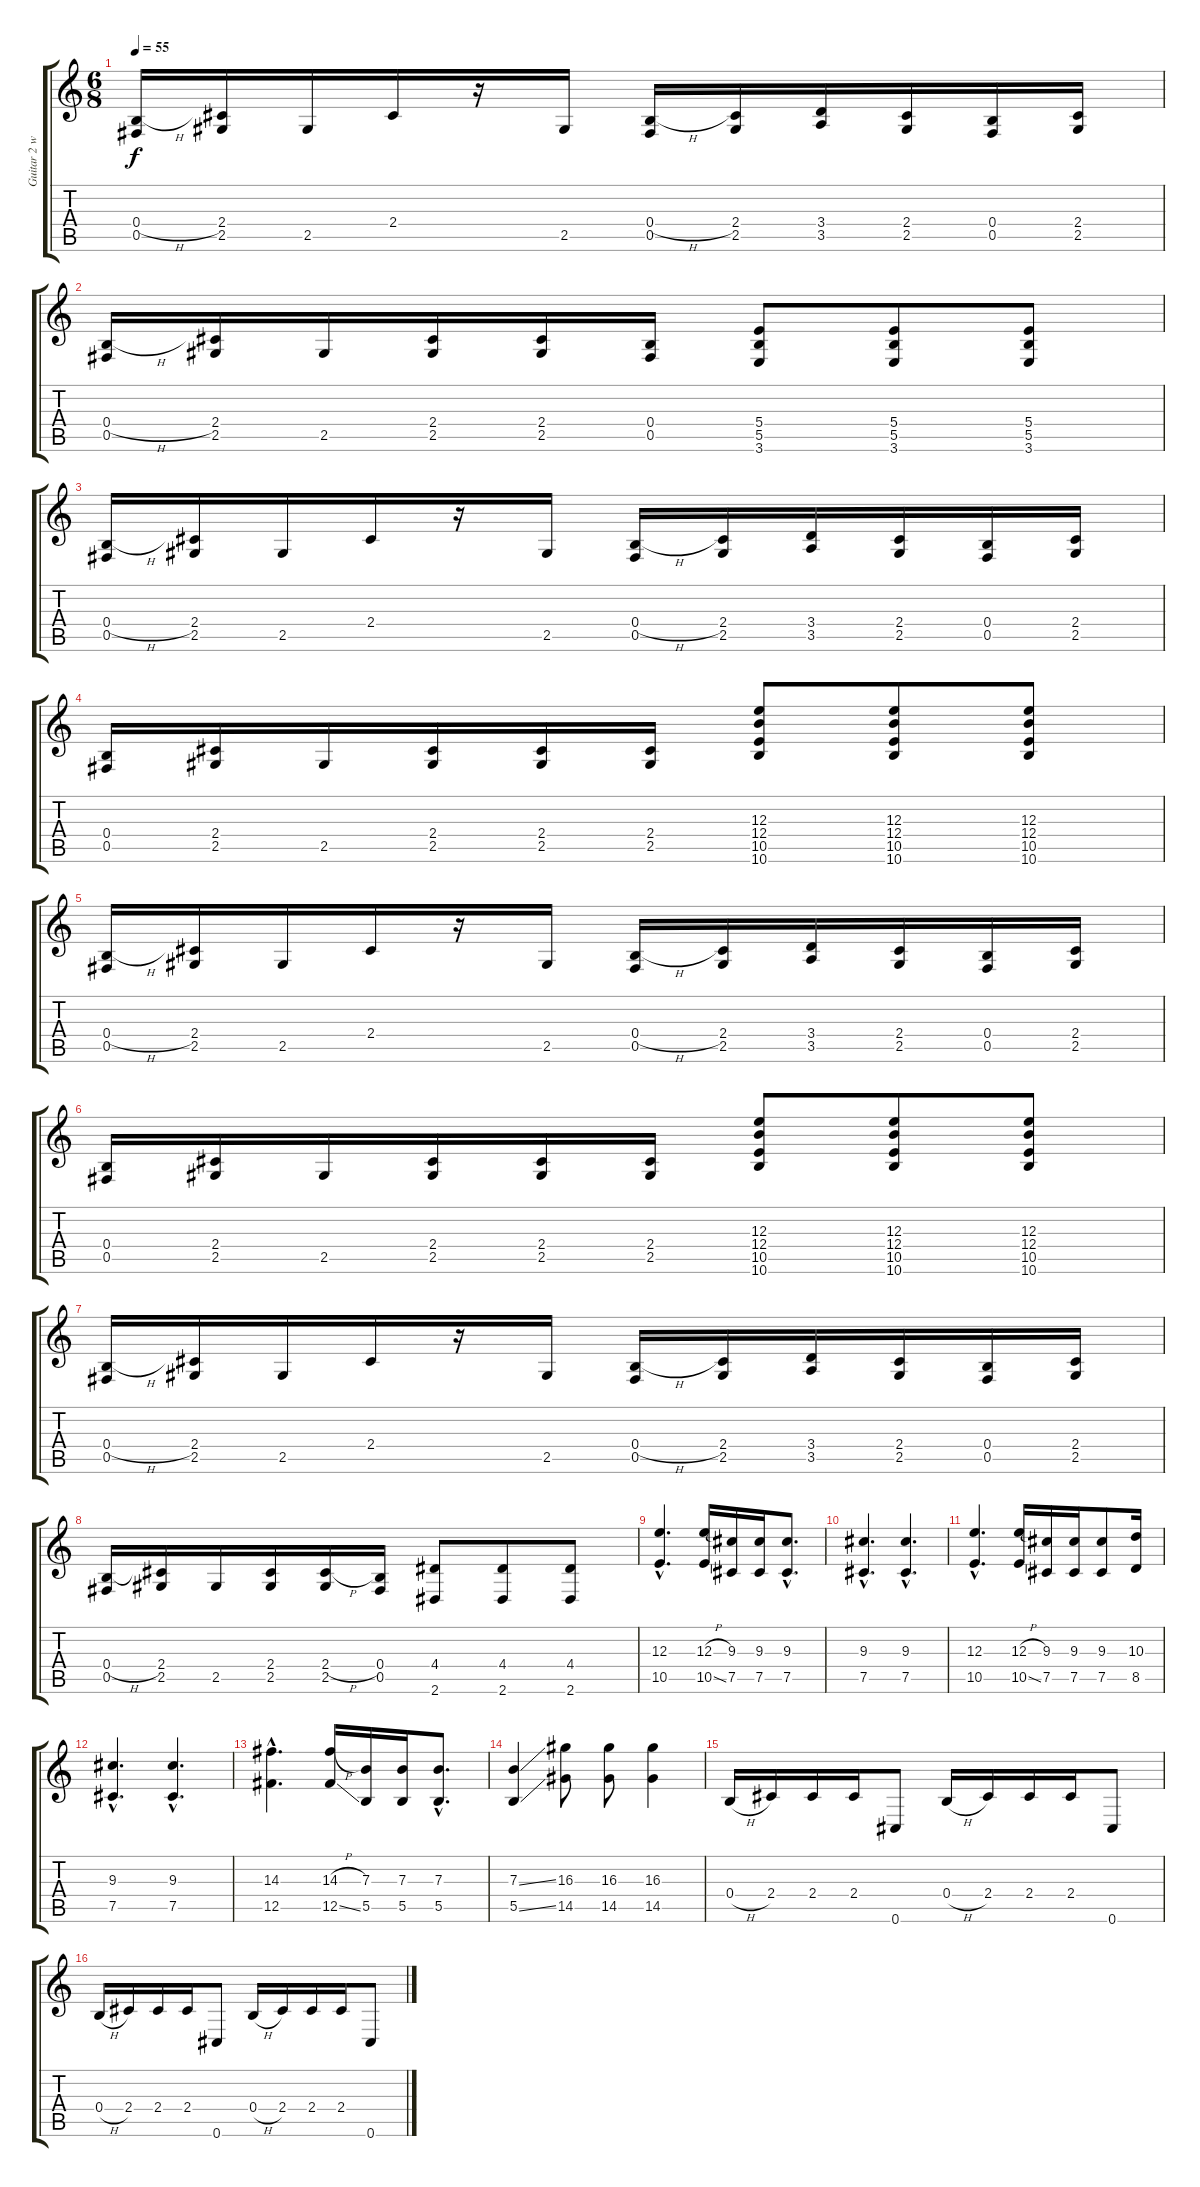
\track ("Guitar 2 w/ Distorsion" "Guitar 2 w") {instrument distortionguitar}
\staff {score tabs}
\tuning (Db4 Ab3 E3 B2 Gb2 Db2) {hide}
\ts (6 8)
\tempo 55
\clef g2
\ks c
(0.4{h} 0.5).16{dy f} (2.4 2.5).16 2.5.16 2.4.16 r.16 2.5.16 (0.4{h} 0.5).16 (2.4 2.5).16 (3.4 3.5).16 (2.4 2.5).16 (0.4 0.5).16 (2.4 2.5).16 |
(0.4{h} 0.5).16 (2.4 2.5).16 2.5.16 (2.4 2.5).16 (2.4 2.5).16 (0.4 0.5).16 (5.4 5.5 3.6).8 (5.4 5.5 3.6).8 (5.4 5.5 3.6).8 |
(0.4{h} 0.5).16 (2.4 2.5).16 2.5.16 2.4.16 r.16 2.5.16 (0.4{h} 0.5).16 (2.4 2.5).16 (3.4 3.5).16 (2.4 2.5).16 (0.4 0.5).16 (2.4 2.5).16 |
(0.4 0.5).16 (2.4 2.5).16 2.5.16 (2.4 2.5).16 (2.4 2.5).16 (2.4 2.5).16 (12.3 12.4 10.5 10.6).8 (12.3 12.4 10.5 10.6).8 (12.3 12.4 10.5 10.6).8 |
(0.4{h} 0.5).16 (2.4 2.5).16 2.5.16 2.4.16 r.16 2.5.16 (0.4{h} 0.5).16 (2.4 2.5).16 (3.4 3.5).16 (2.4 2.5).16 (0.4 0.5).16 (2.4 2.5).16 |
(0.4 0.5).16 (2.4 2.5).16 2.5.16 (2.4 2.5).16 (2.4 2.5).16 (2.4 2.5).16 (12.3 12.4 10.5 10.6).8 (12.3 12.4 10.5 10.6).8 (12.3 12.4 10.5 10.6).8 |
(0.4{h} 0.5).16 (2.4 2.5).16 2.5.16 2.4.16 r.16 2.5.16 (0.4{h} 0.5).16 (2.4 2.5).16 (3.4 3.5).16 (2.4 2.5).16 (0.4 0.5).16 (2.4 2.5).16 |
(0.4{h} 0.5).16 (2.4 2.5).16 2.5.16 (2.4 2.5).16 (2.4{h} 2.5).16 (0.4 0.5).16 (4.4 2.6).8 (4.4 2.6).8 (4.4 2.6).8 |
(12.3{hac} 10.5{hac}).4{d} (12.3{h} 10.5{ss}).16 (9.3 7.5).16 (9.3 7.5).16 (9.3{hac} 7.5{hac}).8{d} |
(9.3{hac} 7.5{hac}).4{d} (9.3{hac} 7.5{hac}).4{d} |
(12.3{hac} 10.5{hac}).4{d} (12.3{h} 10.5{ss}).16 (9.3 7.5).16 (9.3 7.5).16 (9.3 7.5).8 (10.3 8.5).16 |
(9.3{hac} 7.5{hac}).4{d} (9.3{hac} 7.5{hac}).4{d} |
(14.3{hac} 12.5{hac}).4{d} (14.3{h} 12.5{ss}).16 (7.3 5.5).16 (7.3 5.5).16 (7.3{hac} 5.5{hac}).8{d} |
(7.3{ss} 5.5{ss}).4 (16.3 14.5).8 (16.3 14.5).8 (16.3 14.5).4 |
0.4{h}.16 2.4.16 2.4.16 2.4.16 0.6.8 0.4{h}.16 2.4.16 2.4.16 2.4.16 0.6.8 |
0.4{h}.16 2.4.16 2.4.16 2.4.16 0.6.8 0.4{h}.16 2.4.16 2.4.16 2.4.16 0.6.8
